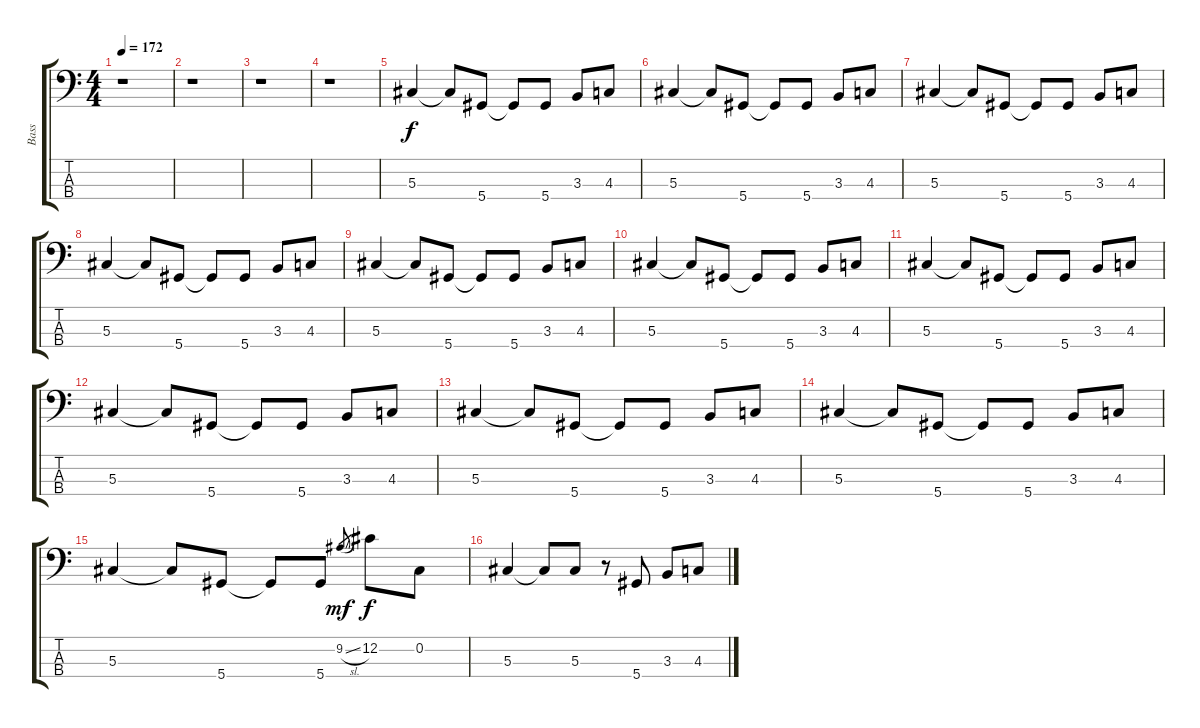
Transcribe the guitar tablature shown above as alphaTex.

\track ("Bass" "Bass") {instrument electricbassfinger}
\staff {score tabs}
\tuning (Gb2 Db2 Ab1 Eb1) {hide}
\ts (4 4)
\tempo 172
\clef f4
\ks c
r.1{dy f instrument electricbassfinger} |
r.1 |
r.1 |
r.1 |
5.3.4 5.3{t}.8 5.4.8 5.4{t}.8 5.4.8 3.3.8 4.3.8 |
5.3.4 5.3{t}.8 5.4.8 5.4{t}.8 5.4.8 3.3.8 4.3.8 |
5.3.4 5.3{t}.8 5.4.8 5.4{t}.8 5.4.8 3.3.8 4.3.8 |
5.3.4 5.3{t}.8 5.4.8 5.4{t}.8 5.4.8 3.3.8 4.3.8 |
5.3.4 5.3{t}.8 5.4.8 5.4{t}.8 5.4.8 3.3.8 4.3.8 |
5.3.4 5.3{t}.8 5.4.8 5.4{t}.8 5.4.8 3.3.8 4.3.8 |
5.3.4 5.3{t}.8 5.4.8 5.4{t}.8 5.4.8 3.3.8 4.3.8 |
5.3.4 5.3{t}.8 5.4.8 5.4{t}.8 5.4.8 3.3.8 4.3.8 |
5.3.4 5.3{t}.8 5.4.8 5.4{t}.8 5.4.8 3.3.8 4.3.8 |
5.3.4 5.3{t}.8 5.4.8 5.4{t}.8 5.4.8 3.3.8 4.3.8 |
5.3.4 5.3{t}.8 5.4.8 5.4{t}.8 5.4.8 9.2{sl}.8{gr dy mf} 12.2.8{dy f} 0.2.8 |
5.3.4 5.3{t}.8 5.3.8 r.8 5.4.8 3.3.8 4.3.8
